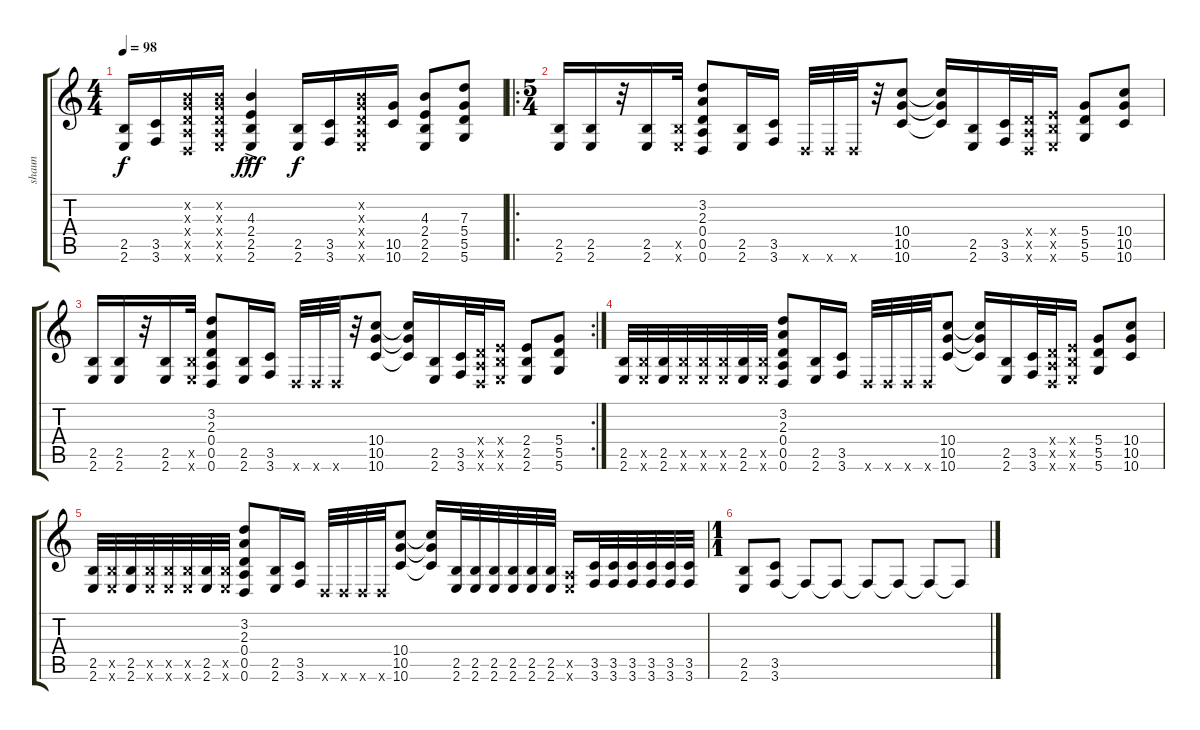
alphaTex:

\track ("shaun" "shaun") {instrument electricguitarclean}
\staff {score tabs}
\tuning (E4 B3 G3 D3 A2 D2) {hide}
\ts (4 4)
\tempo 98
\clef g2
\ks c
(2.5 2.6).16{dy f} (3.5 3.6).16 (0.2{x} 0.3{x} 0.4{x} 0.5{x} 0.6{x}).16 (0.2{x} 0.3{x} 0.4{x} 0.5{x} 2.6{x}).16 (4.3 2.4 2.5{ac} 2.6).4{dy fff} (2.5 2.6).16{dy f} (3.5 3.6).16 (0.2{x} 0.3{x} 0.4{x} 0.5{x} 2.6{x}).16 (10.5 10.6).16 (4.3 2.4 2.5 2.6).8 (7.3 5.4 5.5 5.6).8 |
\ro
\ts (5 4)
(2.5 2.6).16 (2.5 2.6).16 r.32 (2.5 2.6).16 (2.5{x} 2.6{x}).32 (3.2 2.3 0.4 0.5 0.6).8 (2.5 2.6).16 (3.5 3.6).16 0.6{x}.32 0.6{x}.32 0.6{x}.32 r.32 (10.4 10.5 10.6).8 (10.4{t} 10.5{t} 10.6{t}).16 (2.5 2.6).16 (3.5 3.6).32 (0.4{x} 0.5{x} 0.6{x}).32 (2.4{x} 2.5{x} 2.6{x}).16 (5.4 5.5 5.6).8 (10.4 10.5 10.6).8 |
\rc 2
(2.5 2.6).16 (2.5 2.6).16 r.32 (2.5 2.6).16 (2.5{x} 2.6{x}).32 (3.2 2.3 0.4 0.5 0.6).8 (2.5 2.6).16 (3.5 3.6).16 0.6{x}.32 0.6{x}.32 0.6{x}.32 r.32 (10.4 10.5 10.6).8 (10.4{t} 10.5{t} 10.6{t}).16 (2.5 2.6).16 (3.5 3.6).32 (0.4{x} 0.5{x} 0.6{x}).32 (2.4{x} 2.5{x} 2.6{x}).16 (2.4 2.5 2.6).8 (5.4 5.5 5.6).8 |
(2.5 2.6).32 (2.5{x} 2.6{x}).32 (2.5 2.6).32 (2.5{x} 2.6{x}).32 (2.5{x} 2.6{x}).32 (2.5{x} 2.6{x}).32 (2.5 2.6).32 (2.5{x} 2.6{x}).32 (3.2 2.3 0.4 0.5 0.6).8 (2.5 2.6).16 (3.5 3.6).16 0.6{x}.32 0.6{x}.32 0.6{x}.32 0.6{x}.32 (10.4 10.5 10.6).8 (10.4{t} 10.5{t} 10.6{t}).16 (2.5 2.6).16 (3.5 3.6).32 (0.4{x} 0.5{x} 0.6{x}).32 (2.4{x} 2.5{x} 2.6{x}).16 (5.4 5.5 5.6).8 (10.4 10.5 10.6).8 |
(2.5 2.6).32 (2.5{x} 2.6{x}).32 (2.5 2.6).32 (2.5{x} 2.6{x}).32 (2.5{x} 2.6{x}).32 (2.5{x} 2.6{x}).32 (2.5 2.6).32 (2.5{x} 2.6{x}).32 (3.2 2.3 0.4 0.5 0.6).8 (2.5 2.6).16 (3.5 3.6).16 0.6{x}.32 0.6{x}.32 0.6{x}.32 0.6{x}.32 (10.4 10.5 10.6).8 (10.4{t} 10.5{t} 10.6{t}).16 (2.5 2.6).32 (2.5 2.6).32 (2.5 2.6).32 (2.5 2.6).32 (2.5 2.6).32 (2.5 2.6).32 (0.5{x} 2.6{x}).16 (3.5 3.6).32 (3.5 3.6).32 (3.5 3.6).32 (3.5 3.6).32 (3.5 3.6).32 (3.5 3.6).32 |
\ts (1 1)
(2.5 2.6).8 (3.5 3.6).8{volume 0} 3.6{t}.8 3.6{t}.8 3.6{t}.8 3.6{t}.8 3.6{t}.8 3.6{t}.8
